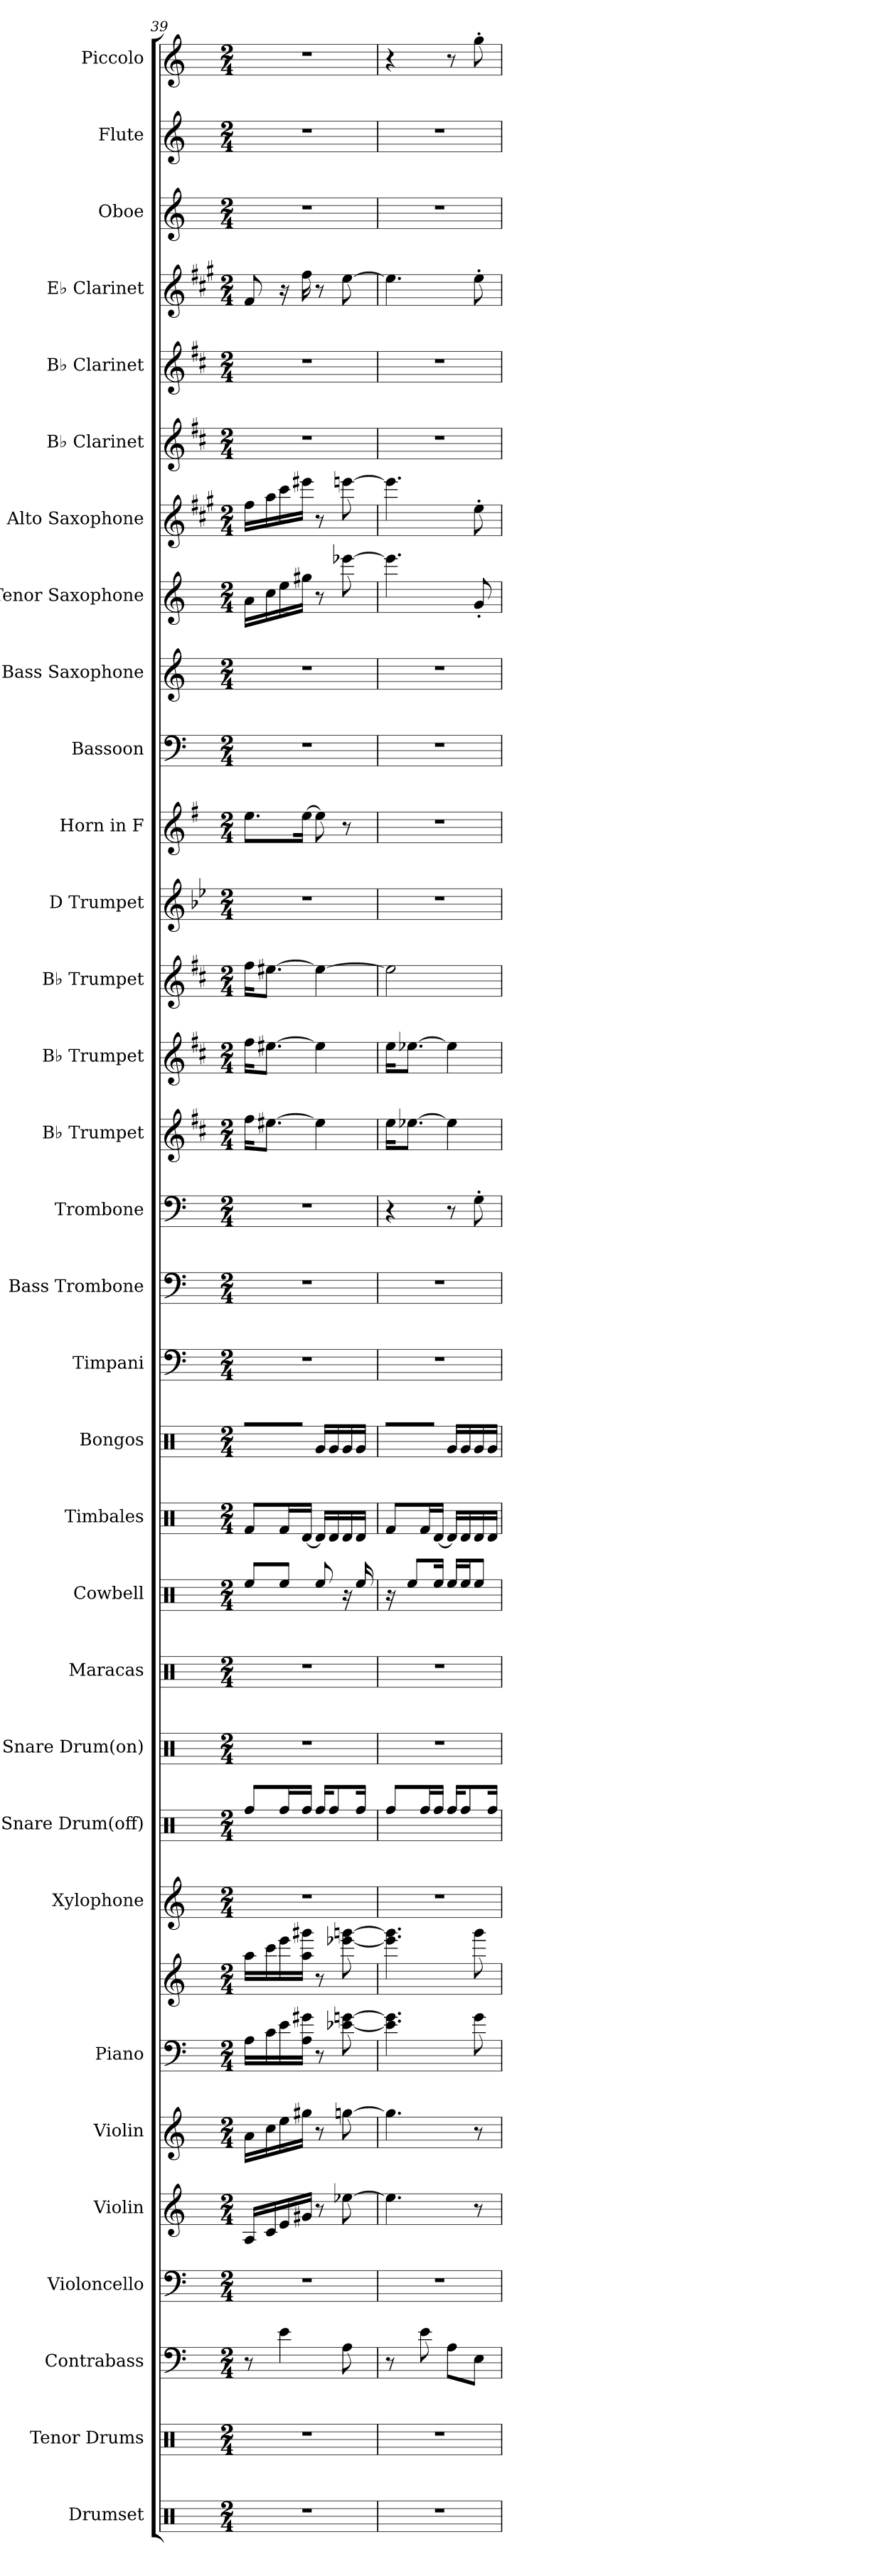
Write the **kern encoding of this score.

**kern	**kern	**kern	**kern	**kern	**kern	**kern	**kern	**kern	**kern	**kern	**kern	**kern	**kern	**kern	**kern	**kern	**kern	**kern	**kern	**kern	**kern	**kern	**kern	**kern	**kern	**kern	**kern	**kern	**kern	**kern	**kern	**kern
*part32	*part31	*part30	*part29	*part28	*part27	*part26	*part26	*part25	*part24	*part23	*part22	*part21	*part20	*part19	*part18	*part17	*part16	*part15	*part14	*part13	*part12	*part11	*part10	*part9	*part8	*part7	*part6	*part5	*part4	*part3	*part2	*part1
*staff33	*staff32	*staff31	*staff30	*staff29	*staff28	*staff27	*staff26	*staff25	*staff24	*staff23	*staff22	*staff21	*staff20	*staff19	*staff18	*staff17	*staff16	*staff15	*staff14	*staff13	*staff12	*staff11	*staff10	*staff9	*staff8	*staff7	*staff6	*staff5	*staff4	*staff3	*staff2	*staff1
*I"Drumset	*I"Tenor Drums	*I"Contrabass	*I"Violoncello	*I"Violin	*I"Violin	*I"Piano	*	*I"Xylophone	*I"Snare Drum(off)	*I"Snare Drum(on)	*I"Maracas	*I"Cowbell	*I"Timbales	*I"Bongos	*I"Timpani	*I"Bass Trombone	*I"Trombone	*I"B♭ Trumpet	*I"B♭ Trumpet	*I"B♭ Trumpet	*I"D Trumpet	*I"Horn in F	*I"Bassoon	*I"Bass Saxophone	*I"Tenor Saxophone	*I"Alto Saxophone	*I"B♭ Clarinet	*I"B♭ Clarinet	*I"E♭ Clarinet	*I"Oboe	*I"Flute	*I"Piccolo
*I'Drs.	*I'T.D.	*I'Cb.	*I'Vc.	*I'Vln.	*I'Vln.	*I'Pno.	*	*I'Xyl.	*	*I'Sn. Dr.	*I'Mrcs.	*I'Cowbell	*I'Timb.	*I'Bongos	*I'Timp.	*I'B. Tbn.	*I'Tbn.	*I'B♭ Tpt.	*I'B♭ Tpt.	*I'B♭ Tpt.	*I'D Tpt.	*	*I'Bsn.	*I'B. Sax.	*I'T. Sax.	*I'A. Sax.	*I'B♭ Cl.	*I'B♭ Cl.	*I'E♭ Cl.	*I'Ob.	*I'Fl.	*I'Picc.
*clefX	*clefX	*clefF4	*clefF4	*clefG2	*clefG2	*clefF4	*clefG2	*clefG2	*clefX	*clefX	*clefX	*clefX	*clefX	*clefX	*clefF4	*clefF4	*clefF4	*clefG2	*clefG2	*clefG2	*clefG2	*clefG2	*clefF4	*clefG2	*clefG2	*clefG2	*clefG2	*clefG2	*clefG2	*clefG2	*clefG2	*clefG2
*	*	*ITrd7c12	*	*	*	*	*	*ITrd-7c-12	*	*	*	*	*	*	*	*	*	*ITrd1c2	*ITrd1c2	*ITrd1c2	*ITrd-1c-2	*ITrd4c7	*	*ITrd15c26	*ITrd8c14	*ITrd5c9	*ITrd1c2	*ITrd1c2	*ITrd-2c-3	*	*	*ITrd-7c-12
*k[]	*k[]	*k[]	*k[]	*k[]	*k[]	*k[]	*k[]	*k[]	*k[]	*k[]	*k[]	*k[]	*k[]	*k[]	*k[]	*k[]	*k[]	*k[]	*k[]	*k[]	*k[]	*k[]	*k[]	*k[]	*k[]	*k[]	*k[]	*k[]	*k[]	*k[]	*k[]	*k[]
*M2/4	*M2/4	*M2/4	*M2/4	*M2/4	*M2/4	*M2/4	*M2/4	*M2/4	*M2/4	*M2/4	*M2/4	*M2/4	*M2/4	*M2/4	*M2/4	*M2/4	*M2/4	*M2/4	*M2/4	*M2/4	*M2/4	*M2/4	*M2/4	*M2/4	*M2/4	*M2/4	*M2/4	*M2/4	*M2/4	*M2/4	*M2/4	*M2/4
=39	=39	=39	=39	=39	=39	=39	=39	=39	=39	=39	=39	=39	=39	=39	=39	=39	=39	=39	=39	=39	=39	=39	=39	=39	=39	=39	=39	=39	=39	=39	=39	=39
2r	2r	8r	2r	16A/LL	16a\LL	16A\LL	16aa\LL	2r	8Rff/L	2r	2r	8Ree/L	8Rf/L	16R/LL	2r	2r	2r	16ee\KL	16ee\KL	16ee\KL	2r	8.a\L	2r	2r	16A\LL	16a\LL	2r	2r	8a/	2r	2r	2r
.	.	.	.	16c/	16cc\	16c\	16ccc\	.	.	.	.	.	.	16R/	.	.	.	[8.dd#X\J	[8.dd#X\J	[8.dd#X\J	.	.	.	.	16c\	16cc\	.	.	.	.	.	.
.	.	4E\	.	16e/	16ee\	16e\	16eee\	.	16Rff/L	.	.	8Ree/J	16Rf/L	16R/	.	.	.	.	.	.	.	.	.	.	16e\	16ee\	.	.	16r	.	.	.
.	.	.	.	16g#X/JJ	16gg#X\JJ	16A\ 16g#X\JJ	16aa\ 16ggg#X\JJ	.	16Rff/JJ	.	.	.	[16Rd/JJ	16R/JJ	.	.	.	.	.	.	.	[16a\Jk	.	.	16g#X\JJ	16gg#X\JJ	.	.	16aa\	.	.	.
.	.	.	.	8r	8r	8r	8r	.	16Rff/KL	.	.	8Ree/	16Rd/LL]	16Rg/LL	.	.	.	4dd#\]	4dd#\]	4dd#\_	.	8a\]	.	.	8r	8r	.	.	8r	.	.	.
.	.	.	.	.	.	.	.	.	8Rff/	.	.	.	16Rd/	16Rg/	.	.	.	.	.	.	.	.	.	.	.	.	.	.	.	.	.	.
.	.	8AA\	.	[8ee-X\	[8ggn\	[8e-X\ [8gn\	[8eee-X\ [8gggn\	.	.	.	.	16r	16Rd/	16Rg/	.	.	.	.	.	.	.	8r	.	.	[8ee-X\	[8ggn\	.	.	[8gg\	.	.	.
.	.	.	.	.	.	.	.	.	16Rff/Jk	.	.	16Ree/	16Rd/JJ	16Rg/JJ	.	.	.	.	.	.	.	.	.	.	.	.	.	.	.	.	.	.
=40	=40	=40	=40	=40	=40	=40	=40	=40	=40	=40	=40	=40	=40	=40	=40	=40	=40	=40	=40	=40	=40	=40	=40	=40	=40	=40	=40	=40	=40	=40	=40	=40
2r	2r	8r	2r	4.ee-\]	4.gg\]	4.e-\] 4.g\]	4.eee-\] 4.ggg\]	2r	8Rff/L	2r	2r	16r	8Rf/L	16R/LL	2r	2r	4r	16dd\KL	16dd\KL	2dd#\]	2r	2r	2r	2r	4.ee-\]	4.gg\]	2r	2r	4.gg\]	2r	2r	4r
.	.	.	.	.	.	.	.	.	.	.	.	8Ree/L	.	16R/	.	.	.	[8.dd-X\J	[8.dd-X\J	.	.	.	.	.	.	.	.	.	.	.	.	.
.	.	8E\	.	.	.	.	.	.	16Rff/L	.	.	.	16Rf/L	16R/	.	.	.	.	.	.	.	.	.	.	.	.	.	.	.	.	.	.
.	.	.	.	.	.	.	.	.	16Rff/JJ	.	.	16Ree/Jk	[16Rd/JJ	16R/JJ	.	.	.	.	.	.	.	.	.	.	.	.	.	.	.	.	.	.
.	.	8AA\L	.	.	.	.	.	.	16Rff/KL	.	.	16Ree/LL	16Rd/LL]	16Rg/LL	.	.	8r	4dd-\]	4dd-\]	.	.	.	.	.	.	.	.	.	.	.	.	8r
.	.	.	.	.	.	.	.	.	8Rff/	.	.	16Ree/J	16Rd/	16Rg/	.	.	.	.	.	.	.	.	.	.	.	.	.	.	.	.	.	.
.	.	8EE\J	.	8r	8r	8g\	8ggg\	.	.	.	.	8Ree/J	16Rd/	16Rg/	.	.	8G'\	.	.	.	.	.	.	.	8G'/	8g'\	.	.	8gg'\	.	.	8ggg'\
.	.	.	.	.	.	.	.	.	16Rff/Jk	.	.	.	16Rd/JJ	16Rg/JJ	.	.	.	.	.	.	.	.	.	.	.	.	.	.	.	.	.	.
=	=	=	=	=	=	=	=	=	=	=	=	=	=	=	=	=	=	=	=	=	=	=	=	=	=	=	=	=	=	=	=	=
*-	*-	*-	*-	*-	*-	*-	*-	*-	*-	*-	*-	*-	*-	*-	*-	*-	*-	*-	*-	*-	*-	*-	*-	*-	*-	*-	*-	*-	*-	*-	*-	*-
